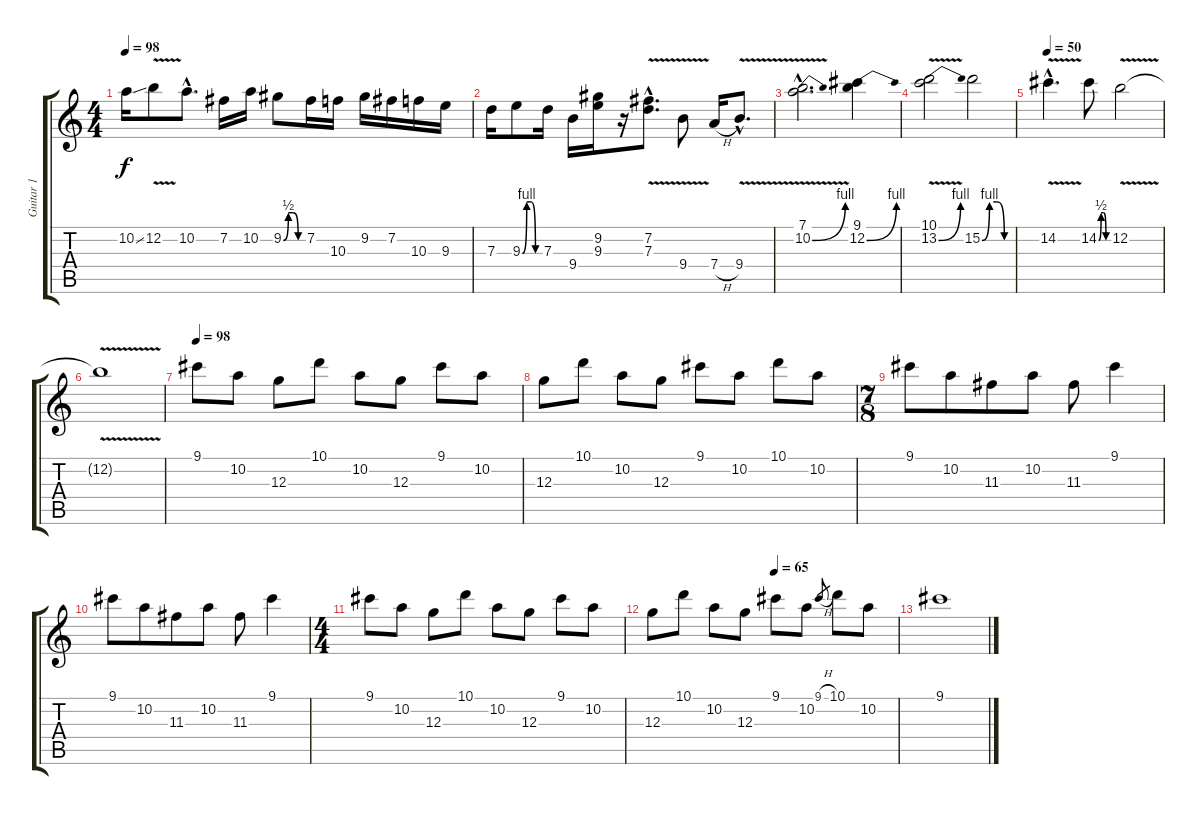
\track ("Guitar 1" "Guitar 1") {instrument electricguitarclean}
\staff {score tabs}
\tuning (E4 B3 G3 D3 A2 E2) {hide}
\ts (4 4)
\tempo 98
\clef g2
\ks c
10.2{ss}.16{dy f} 12.2{v}.8 10.2{hac}.8{d} 7.2.16 10.2.16 9.2{be (custom 0 0 15 2 30 2 45 0 60 0)}.8 7.2.16 10.3.16 9.2.16 7.2.16 10.3.16 9.3.16 |
7.3.16 9.3{be (custom 0 0 15 4 30 4 45 0 60 0)}.8 7.3.16 9.4.16 (9.2 9.3).16 r.16 (7.2{v hac} 7.3{v hac}).8{d} 9.4{v}.8 7.4{h}.16 9.4{v hac}.8{d} |
(7.1{v hac} 10.2{be (bend 0 0 60 4) v hac}).2{d} (9.1 12.2{be (bend 0 0 60 4)}).4 |
(10.1{v} 13.2{be (bend 0 0 60 4) v}).2 15.2{be (custom 0 0 15 4 30 4 45 0 60 0)}.2 |
\tempo 50
14.2{v hac}.4{d} 14.2{be (custom 0 0 15 2 30 2 45 0 60 0)}.8 12.2{v}.2 |
12.2{t}.1 |
\tempo 98
9.1.8{instrument electricguitarclean} 10.2.8 12.3.8 10.1.8 10.2.8 12.3.8 9.1.8 10.2.8 |
12.3.8 10.1.8 10.2.8 12.3.8 9.1.8 10.2.8 10.1.8 10.2.8 |
\ts (7 8)
9.1.8 10.2.8 11.3.8 10.2.8 11.3.8 9.1.4 |
9.1.8 10.2.8 11.3.8 10.2.8 11.3.8 9.1.4 |
\ts (4 4)
9.1.8 10.2.8 12.3.8 10.1.8 10.2.8 12.3.8 9.1.8 10.2.8 |
\tempo (65 0.5)
12.3.8 10.1.8 10.2.8 12.3.8 9.1.8 10.2.8 9.1{h}.8{gr} 10.1.8 10.2.8 |
9.1.1
